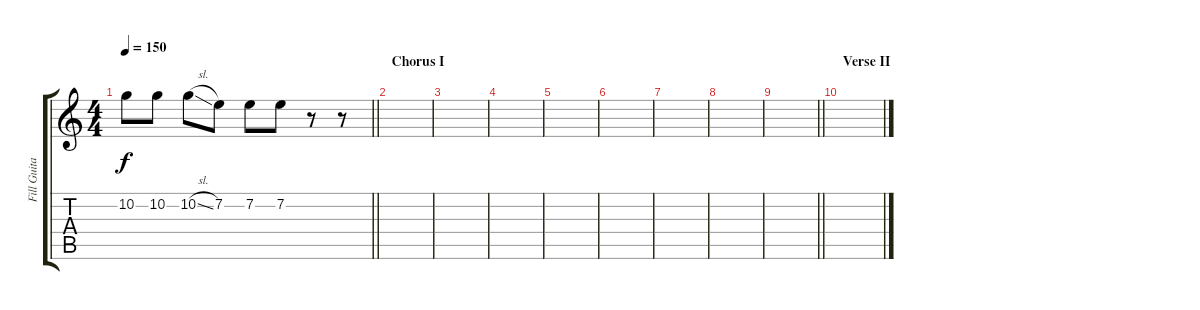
\track ("Fill Guitar" "Fill Guita") {instrument distortionguitar}
\staff {score tabs}
\tuning (D4 A3 F3 C3 G2 C2) {hide}
\ts (4 4)
\tempo 150
\clef g2
\barLineRight lightlight
\ks c
10.2.8{dy f} 10.2.8 10.2{sl}.8 7.2.8 7.2.8 7.2.8 r.8 r.8 |
\section ("" "Chorus I")
|
|
|
|
|
|
|
\barLineRight lightlight
|
\section ("" "Verse II")
